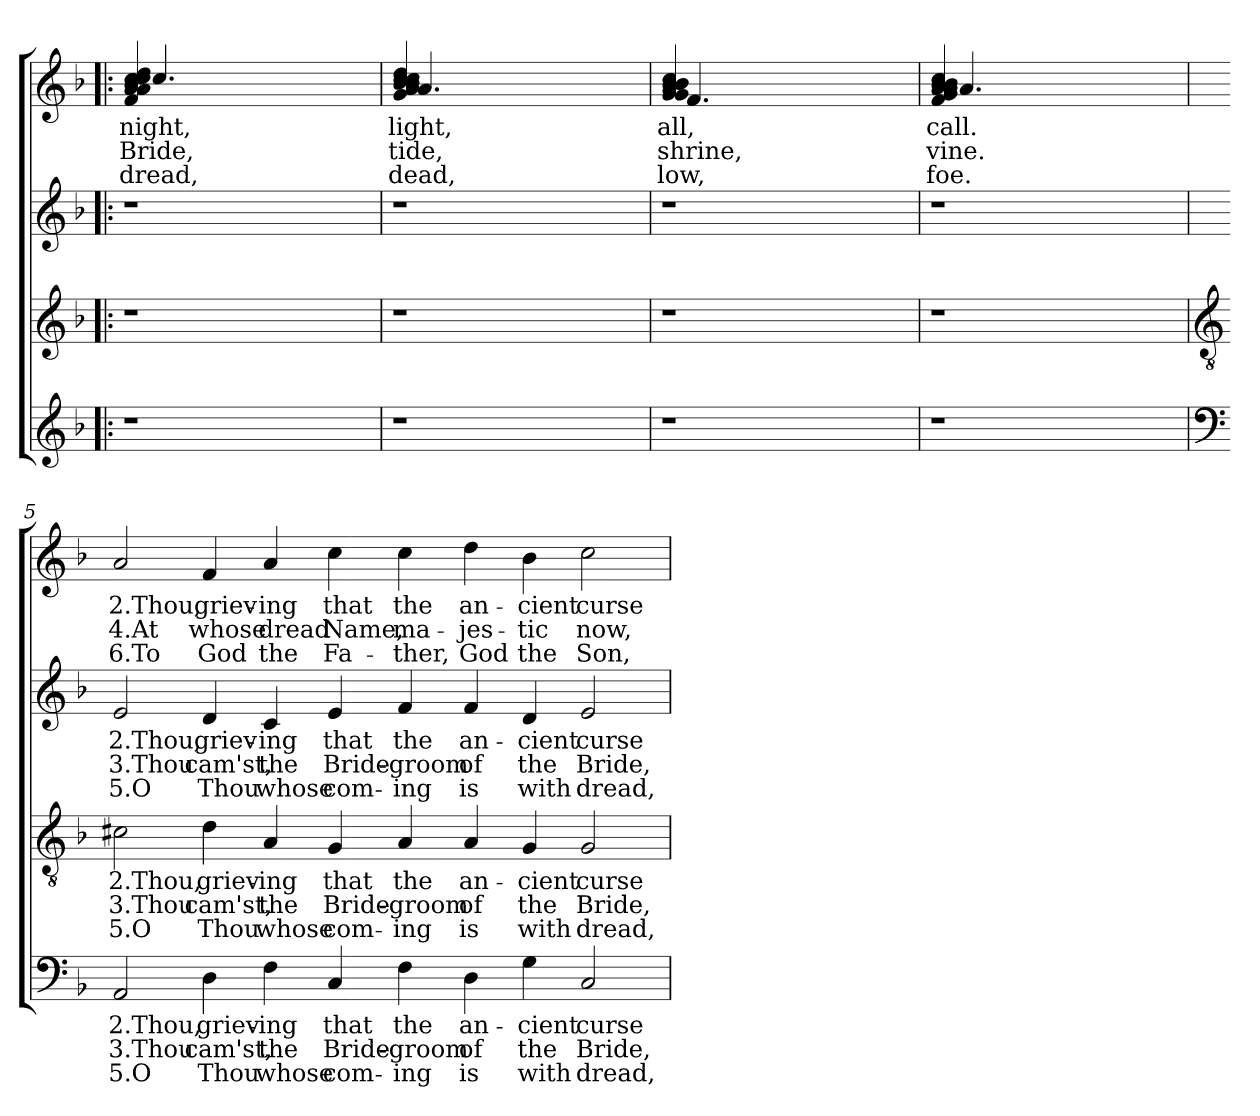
**kern	**text	**text	**text	**kern	**text	**text	**text	**kern	**text	**text	**text	**kern	**text	**text	**text
*part4	*part4	*part4	*part4	*part3	*part3	*part3	*part3	*part2	*part2	*part2	*part2	*part1	*part1	*part1	*part1
*staff4	*staff4	*staff4	*staff4	*staff3	*staff3	*staff3	*staff3	*staff2	*staff2	*staff2	*staff2	*staff1	*staff1	*staff1	*staff1
*clefG2	*	*	*	*clefG2	*	*	*	*clefG2	*	*	*	*clefG2	*	*	*
*k[b-]	*	*	*	*k[b-]	*	*	*	*k[b-]	*	*	*	*k[b-]	*	*	*
*F:	*	*	*	*F:	*	*	*	*F:	*	*	*	*F:	*	*	*
=1!|:	=1!|:	=1!|:	=1!|:	=1!|:	=1!|:	=1!|:	=1!|:	=1!|:	=1!|:	=1!|:	=1!|:	=1!|:	=1!|:	=1!|:	=1!|:
!	!	!	!	!	!	!	!	!	!	!	!	!	!LO:LY:b:rj	!LO:LY:b:rj	!LO:LY:b:rj
*	*	*	*	*	*	*	*	*	*	*	*	*^	*	*	*
!	!	!	!	!	!	!	!	!	!	!	!	!	!	!LO:LY:b	!LO:LY:b	!LO:LY:b
1r	.	.	.	1r	.	.	.	1r	.	.	.	4f/ 4a/ 4a/ 4b-/ 4cc/ 4cc/ 4dd/	4.cc/	night,	Bride,	dread,
.	.	.	.	.	.	.	.	.	.	.	.	2ryy	.	.	.	.
.	.	.	.	.	.	.	.	.	.	.	.	.	2ryy	.	.	.
.	.	.	.	.	.	.	.	.	.	.	.	8ryy	.	.	.	.
.	.	.	.	.	.	.	.	.	.	.	.	8ryy	8ryy	.	.	.
=2	=2	=2	=2	=2	=2	=2	=2	=2	=2	=2	=2	=2	=2	=2	=2	=2
!	!	!	!	!	!	!	!	!	!	!	!	!	!	!LO:LY:b	!LO:LY:b	!LO:LY:b
!	!	!	!	!	!	!	!	!	!	!	!	!	!	!LO:LY:b	!LO:LY:b	!LO:LY:b
1r	.	.	.	1r	.	.	.	1r	.	.	.	4g/ 4a/ 4b-/ 4b-/ 4cc/ 4cc/ 4dd/	4.a/	light,	tide,	dead,
.	.	.	.	.	.	.	.	.	.	.	.	2ryy	.	.	.	.
.	.	.	.	.	.	.	.	.	.	.	.	.	2ryy	.	.	.
.	.	.	.	.	.	.	.	.	.	.	.	8ryy	.	.	.	.
.	.	.	.	.	.	.	.	.	.	.	.	8ryy	8ryy	.	.	.
!!LO:LB:g=z	!!
=3	=3	=3	=3	=3	=3	=3	=3	=3	=3	=3	=3	=3	=3	=3	=3	=3
!	!	!	!	!	!	!	!	!	!	!	!	!	!	!LO:LY:b:rj	!LO:LY:b:rj	!LO:LY:b:rj
!	!	!	!	!	!	!	!	!	!	!	!	!	!	!LO:LY:b	!LO:LY:b	!LO:LY:b
1r	.	.	.	1r	.	.	.	1r	.	.	.	4g/ 4g/ 4a/ 4b-/ 4b-/ 4b-/ 4cc/	4.f/	all,	shrine,	-low,
.	.	.	.	.	.	.	.	.	.	.	.	2ryy	.	.	.	.
.	.	.	.	.	.	.	.	.	.	.	.	.	2ryy	.	.	.
.	.	.	.	.	.	.	.	.	.	.	.	8ryy	.	.	.	.
.	.	.	.	.	.	.	.	.	.	.	.	8ryy	8ryy	.	.	.
=4	=4	=4	=4	=4	=4	=4	=4	=4	=4	=4	=4	=4	=4	=4	=4	=4
!	!	!	!	!	!	!	!	!	!	!	!	!	!	!LO:LY:b	!LO:LY:b	!LO:LY:b
!	!	!	!	!	!	!	!	!	!	!	!	!	!	!LO:LY:b	!LO:LY:b	!LO:LY:b
1r	.	.	.	1r	.	.	.	1r	.	.	.	4f/ 4g/ 4a/ 4a/ 4b-/ 4b-/ 4cc/	4.a/	call.	-vine.	foe.
.	.	.	.	.	.	.	.	.	.	.	.	2ryy	.	.	.	.
.	.	.	.	.	.	.	.	.	.	.	.	.	2ryy	.	.	.
.	.	.	.	.	.	.	.	.	.	.	.	8ryy	.	.	.	.
.	.	.	.	.	.	.	.	.	.	.	.	8ryy	8ryy	.	.	.
*	*	*	*	*	*	*	*	*	*	*	*	*v	*v	*	*	*
!!LO:LB:g=z
=5	=5	=5	=5	=5	=5	=5	=5	=5	=5	=5	=5	=5	=5	=5	=5
*clefF4	*	*	*	*clefGv2	*	*	*	*	*	*	*	*	*	*	*
*	*	*	*	*	*	*	*	*	*	*	*	*^	*	*	*
!	!LO:LY:b:rj	!LO:LY:b:rj	!LO:LY:b:rj	!	!LO:LY:b:rj	!LO:LY:b:rj	!LO:LY:b:rj	!	!LO:LY:b:rj	!LO:LY:b:rj	!LO:LY:b:rj	!	!	!LO:LY:b:rj	!LO:LY:b:rj	!LO:LY:b:rj
*	*	*	*	*	*	*	*	*	*	*	*	*v	*v	*	*	*
2AA/	2.Thou,	3.Thou	5.O	2c#X\	2.Thou,	3.Thou	5.O	2e/	2.Thou,	3.Thou	5.O	2a/	2.Thou,	4.At	6.To
!	!LO:LY:b	!LO:LY:b	!LO:LY:b	!	!LO:LY:b	!LO:LY:b	!LO:LY:b	!	!LO:LY:b	!LO:LY:b	!LO:LY:b	!	!LO:LY:b	!LO:LY:b	!LO:LY:b
4D\	griev-	cam'st,	Thou	4d\	griev-	cam'st,	Thou	4d/	griev-	cam'st,	Thou	4f/	griev-	whose	God
!	!LO:LY:b	!LO:LY:b	!LO:LY:b	!	!LO:LY:b	!LO:LY:b	!LO:LY:b	!	!LO:LY:b	!LO:LY:b	!LO:LY:b	!	!LO:LY:b	!LO:LY:b	!LO:LY:b
4F\	-ing	the	whose	4A/	-ing	the	whose	4c/	-ing	the	whose	4a/	-ing	dread	the
!	!LO:LY:b	!LO:LY:b	!LO:LY:b	!	!LO:LY:b	!LO:LY:b	!LO:LY:b	!	!LO:LY:b	!LO:LY:b	!LO:LY:b	!	!LO:LY:b	!LO:LY:b	!LO:LY:b
4C/	that	Bride-	com-	4G/	that	Bride-	com-	4e/	that	Bride-	com-	4cc\	that	Name,	Fa-
!	!LO:LY:b	!LO:LY:b	!LO:LY:b	!	!LO:LY:b	!LO:LY:b	!LO:LY:b	!	!LO:LY:b	!LO:LY:b	!LO:LY:b	!	!LO:LY:b	!LO:LY:b	!LO:LY:b
4F\	the	-groom	-ing	4A/	the	-groom	-ing	4f/	the	-groom	-ing	4cc\	the	ma-	-ther,
!	!LO:LY:b	!LO:LY:b	!LO:LY:b	!	!LO:LY:b	!LO:LY:b	!LO:LY:b	!	!LO:LY:b	!LO:LY:b	!LO:LY:b	!	!LO:LY:b	!LO:LY:b	!LO:LY:b
4D\	an-	of	is	4A/	an-	of	is	4f/	an-	of	is	4dd\	an-	-jes-	God
!	!LO:LY:b	!LO:LY:b	!LO:LY:b	!	!LO:LY:b	!LO:LY:b	!LO:LY:b	!	!LO:LY:b	!LO:LY:b	!LO:LY:b	!	!LO:LY:b	!LO:LY:b	!LO:LY:b
4G\	-cient	the	with	4G/	-cient	the	with	4d/	-cient	the	with	4b-\	-cient	-tic	the
!	!LO:LY:b	!LO:LY:b	!LO:LY:b	!	!LO:LY:b	!LO:LY:b	!LO:LY:b	!	!LO:LY:b	!LO:LY:b	!LO:LY:b	!	!LO:LY:b	!LO:LY:b	!LO:LY:b
2C/	curse	Bride,	dread,	2G/	curse	Bride,	dread,	2e/	curse	Bride,	dread,	2cc\	curse	now,	Son,
=	=	=	=	=	=	=	=	=	=	=	=	=	=	=	=
*-	*-	*-	*-	*-	*-	*-	*-	*-	*-	*-	*-	*-	*-	*-	*-
